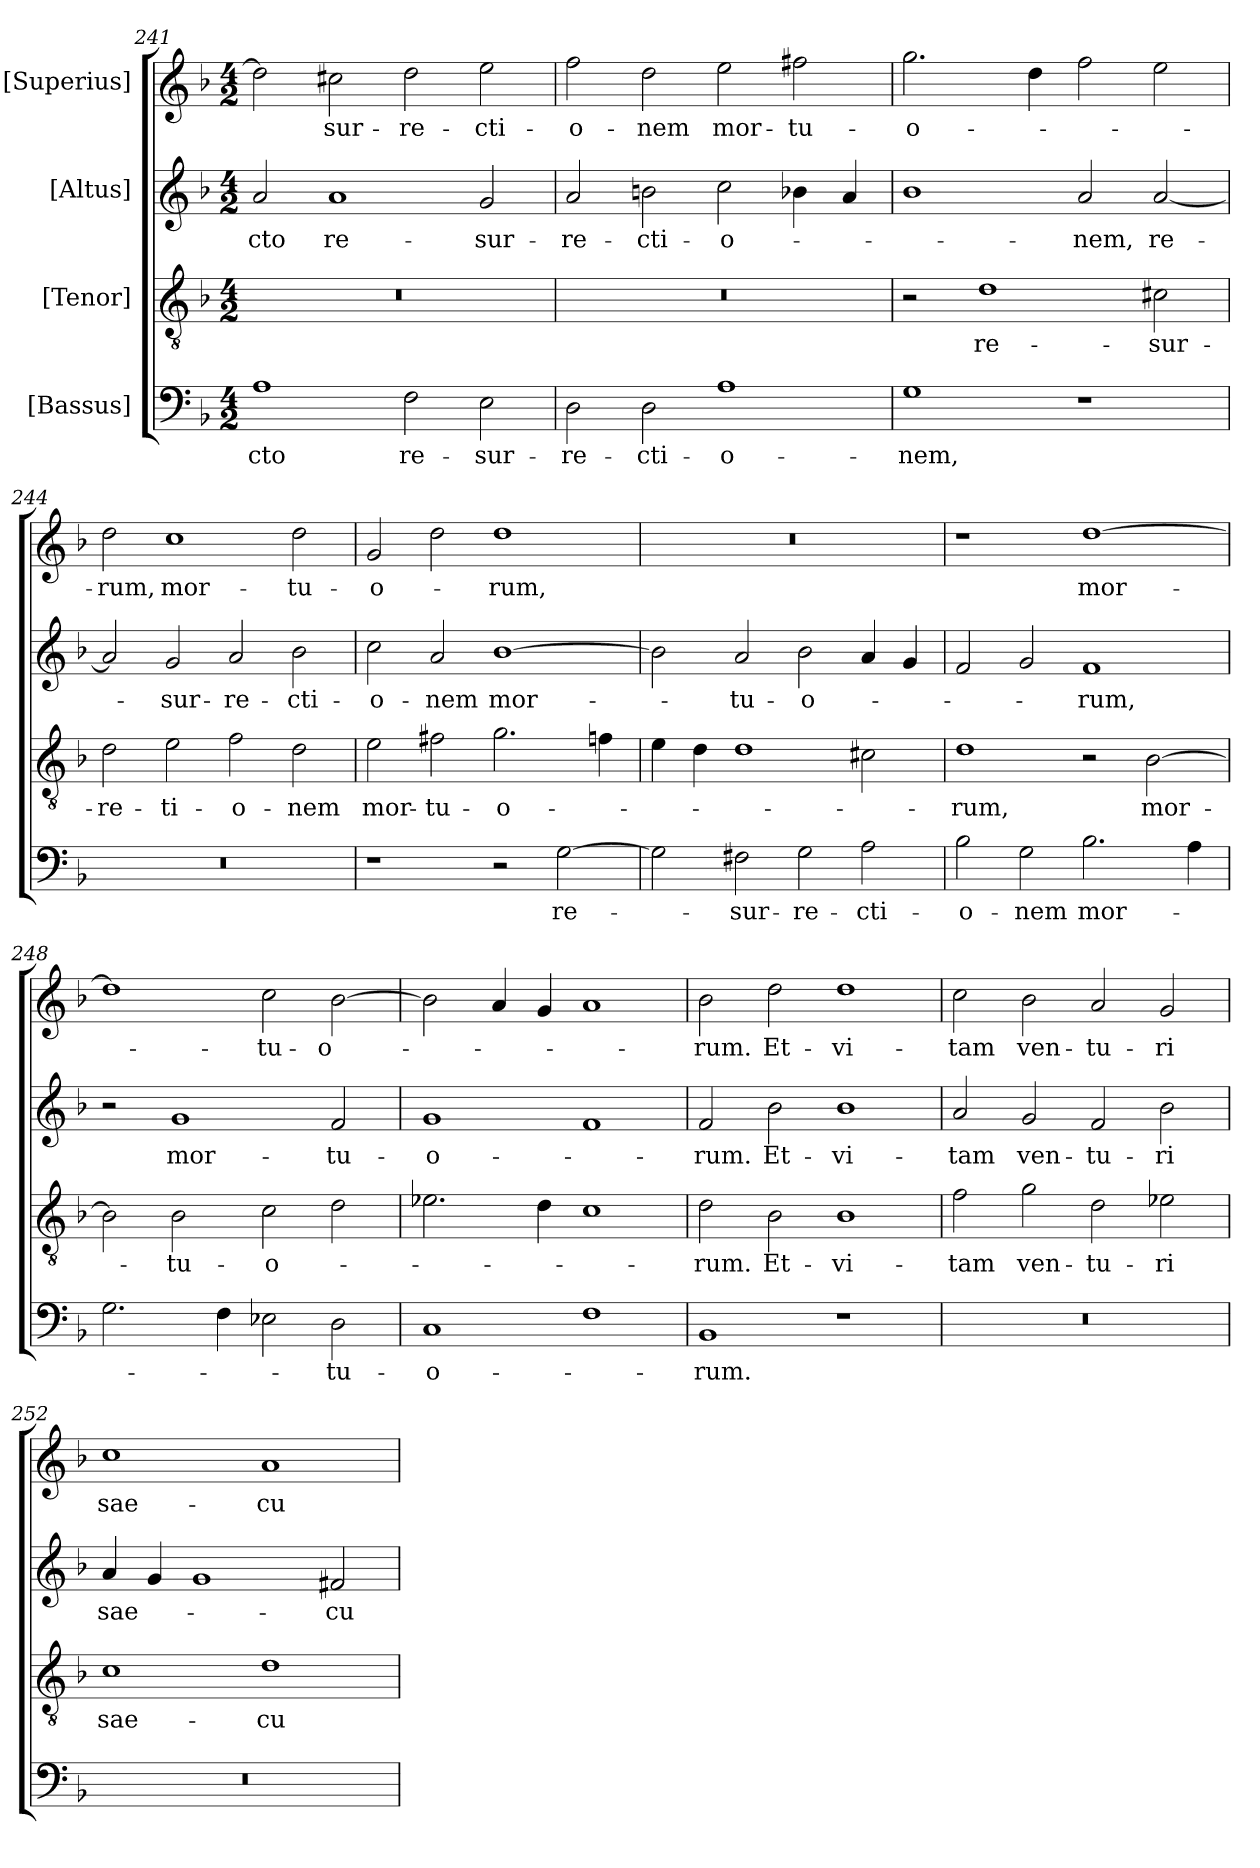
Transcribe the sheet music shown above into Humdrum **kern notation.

**kern	**text	**kern	**text	**kern	**text	**kern	**text
*part4	*part4	*part3	*part3	*part2	*part2	*part1	*part1
*staff4	*staff4	*staff3	*staff3	*staff2	*staff2	*staff1	*staff1
*I"[Bassus]	*	*I"[Tenor]	*	*I"[Altus]	*	*I"[Superius]	*
*clefF4	*	*clefGv2	*	*clefG2	*	*clefG2	*
*k[b-]	*	*k[b-]	*	*k[b-]	*	*k[b-]	*
*M4/2	*	*M4/2	*	*M4/2	*	*M4/2	*
=241	=241	=241	=241	=241	=241	=241	=241
1A\	-cto	0r	.	2a/	-cto	2dd\]	.
.	.	.	.	1a/	re-	2cc#X\	-sur-
2F\	re-	.	.	.	.	2dd\	-re-
2E\	-sur-	.	.	2g/	-sur-	2ee\	-cti-
=242	=242	=242	=242	=242	=242	=242	=242
2D\	-re-	0r	.	2a/	-re-	2ff\	-o-
2D\	-cti-	.	.	2bn\	-cti-	2dd\	-nem
1A\	-o-	.	.	2cc\	-o-	2ee\	mor-
.	.	.	.	4b-X\	.	2ff#X\	-tu-
.	.	.	.	4a/	.	.	.
=243	=243	=243	=243	=243	=243	=243	=243
1G\	-nem,	2r	.	1b-\	.	2.gg\	-o-
.	.	1d\	re-	.	.	.	.
.	.	.	.	.	.	4dd\	.
1r	.	.	.	2a/	-nem,	2ff\	.
.	.	2c#X\	-sur-	[2a/	re-	2ee\	.
=244	=244	=244	=244	=244	=244	=244	=244
0r	.	2d\	-re-	2a/]	.	2dd\	-rum,
.	.	2e\	-ti-	2g/	-sur-	1cc\	mor-
.	.	2f\	-o-	2a/	-re-	.	.
.	.	2d\	-nem	2b-\	-cti-	2dd\	-tu-
=245	=245	=245	=245	=245	=245	=245	=245
1r	.	2e\	mor-	2cc\	-o-	2g/	-o-
.	.	2f#X\	-tu-	2a/	-nem	2dd\	.
2r	.	2.g\	-o-	[1b-\	mor-	1dd\	-rum,
[2G\	re-	.	.	.	.	.	.
.	.	4fn\	.	.	.	.	.
=246	=246	=246	=246	=246	=246	=246	=246
2G\]	.	4e\	.	2b-\]	.	0r	.
.	.	4d\	.	.	.	.	.
2F#X\	-sur-	1d\	.	2a/	-tu-	.	.
2G\	-re-	.	.	2b-\	-o-	.	.
2A\	-cti-	2c#X\	.	4a/	.	.	.
.	.	.	.	4g/	.	.	.
=247	=247	=247	=247	=247	=247	=247	=247
2B-\	-o-	1d\	-rum,	2f/	.	1r	.
2G\	-nem	.	.	2g/	.	.	.
2.B-\	mor-	2r	.	1f/	-rum,	[1dd\	mor-
.	.	[2B-\	mor-	.	.	.	.
4A\	.	.	.	.	.	.	.
=248	=248	=248	=248	=248	=248	=248	=248
2.G\	.	2B-\]	.	2r	.	1dd\]	.
.	.	2B-\	-tu-	1g/	mor-	.	.
4F\	.	.	.	.	.	.	.
2E-X\	.	2c\	-o-	.	.	2cc\	-tu-
2D\	-tu-	2d\	.	2f/	-tu-	[2b-\	-o-
=249	=249	=249	=249	=249	=249	=249	=249
1C/	-o-	2.e-X\	.	1g/	-o-	2b-\]	.
.	.	.	.	.	.	4a/	.
.	.	4d\	.	.	.	4g/	.
1F\	.	1c\	.	1f/	.	1a/	.
=250	=250	=250	=250	=250	=250	=250	=250
1BB-/	-rum.	2d\	-rum.	2f/	-rum.	2b-\	-rum.
.	.	2B-\	Et-	2b-\	Et-	2dd\	Et-
1r	.	1B-\	vi-	1b-\	vi-	1dd\	vi-
=251	=251	=251	=251	=251	=251	=251	=251
0r	.	2f\	-tam	2a/	-tam	2cc\	-tam
.	.	2g\	ven-	2g/	ven-	2b-\	ven-
.	.	2d\	-tu-	2f/	-tu-	2a/	-tu-
.	.	2e-X\	-ri	2b-\	-ri	2g/	-ri
=252	=252	=252	=252	=252	=252	=252	=252
0r	.	1c\	sae-	4a/	sae-	1cc\	sae-
.	.	.	.	4g/	.	.	.
.	.	.	.	1g/	.	.	.
.	.	1d\	-cu-	.	.	1a/	-cu-
.	.	.	.	2f#X/	-cu-	.	.
=	=	=	=	=	=	=	=
*-	*-	*-	*-	*-	*-	*-	*-
